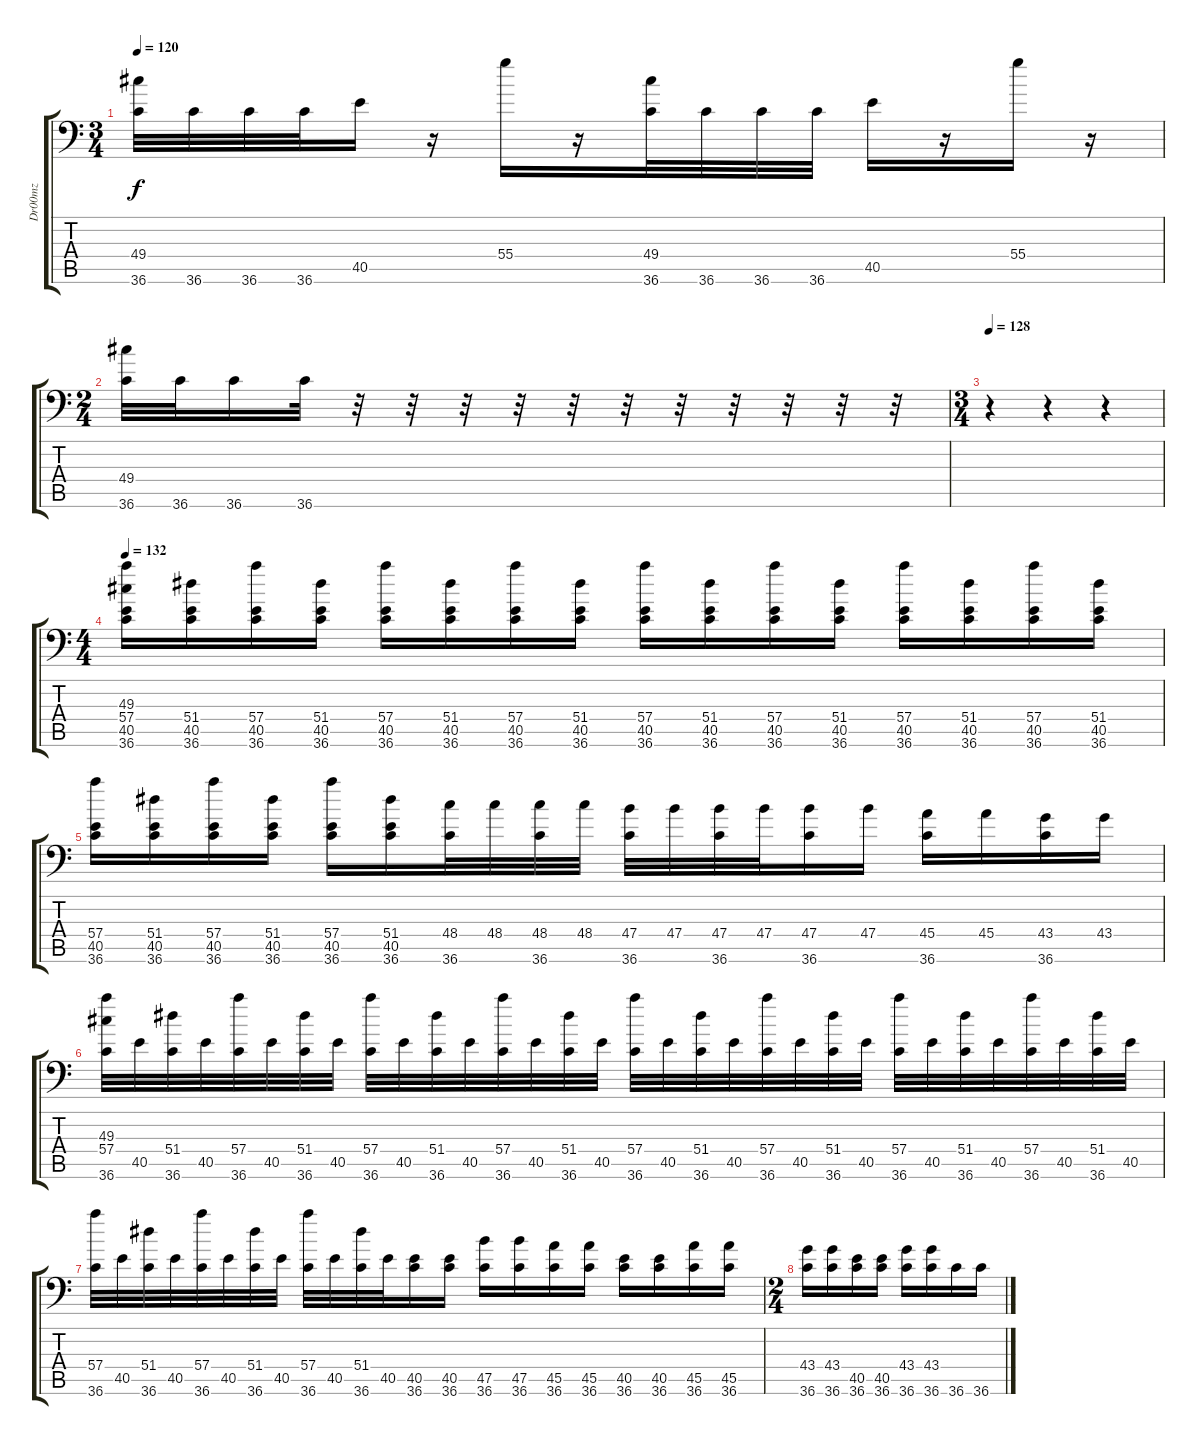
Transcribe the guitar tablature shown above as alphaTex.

\track ("Dr00mz" "Dr00mz") {instrument acousticgrandpiano}
\staff {score tabs}
\tuning (C-1 C-1 C-1 C-1 C-1 C-1) {hide}
\ts (3 4)
\tempo 120
\clef f4
\ks c
(49.4 36.6).32{dy f} 36.6.32 36.6.32 36.6.32 40.5.16 r.16 55.4.16 r.16 (49.4 36.6).32 36.6.32 36.6.32 36.6.32 40.5.16 r.16 55.4.16 r.16 |
\ts (2 4)
(49.4 36.6).32 36.6.32 36.6.16 36.6.32 r.32 r.32 r.32 r.32 r.32 r.32 r.32 r.32 r.32 r.32 r.32 |
\ts (3 4)
\tempo 128
r.4 r.4 r.4 |
\ts (4 4)
\tempo 132
(49.3 57.4 40.5 36.6).16 (51.4 40.5 36.6).16 (57.4 40.5 36.6).16 (51.4 40.5 36.6).16 (57.4 40.5 36.6).16 (51.4 40.5 36.6).16 (57.4 40.5 36.6).16 (51.4 40.5 36.6).16 (57.4 40.5 36.6).16 (51.4 40.5 36.6).16 (57.4 40.5 36.6).16 (51.4 40.5 36.6).16 (57.4 40.5 36.6).16 (51.4 40.5 36.6).16 (57.4 40.5 36.6).16 (51.4 40.5 36.6).16 |
(57.4 40.5 36.6).16 (51.4 40.5 36.6).16 (57.4 40.5 36.6).16 (51.4 40.5 36.6).16 (57.4 40.5 36.6).16 (51.4 40.5 36.6).16 (48.4 36.6).32 48.4.32 (48.4 36.6).32 48.4.32 (47.4 36.6).32 47.4.32 (47.4 36.6).32 47.4.32 (47.4 36.6).16 47.4.16 (45.4 36.6).16 45.4.16 (43.4 36.6).16 43.4.16 |
(49.3 57.4 36.6).32 40.5.32 (51.4 36.6).32 40.5.32 (57.4 36.6).32 40.5.32 (51.4 36.6).32 40.5.32 (57.4 36.6).32 40.5.32 (51.4 36.6).32 40.5.32 (57.4 36.6).32 40.5.32 (51.4 36.6).32 40.5.32 (57.4 36.6).32 40.5.32 (51.4 36.6).32 40.5.32 (57.4 36.6).32 40.5.32 (51.4 36.6).32 40.5.32 (57.4 36.6).32 40.5.32 (51.4 36.6).32 40.5.32 (57.4 36.6).32 40.5.32 (51.4 36.6).32 40.5.32 |
(57.4 36.6).32 40.5.32 (51.4 36.6).32 40.5.32 (57.4 36.6).32 40.5.32 (51.4 36.6).32 40.5.32 (57.4 36.6).32 40.5.32 (51.4 36.6).32 40.5.32 (40.5 36.6).16 (40.5 36.6).16 (47.5 36.6).16 (47.5 36.6).16 (45.5 36.6).16 (45.5 36.6).16 (40.5 36.6).16 (40.5 36.6).16 (45.5 36.6).16 (45.5 36.6).16 |
\ts (2 4)
(43.4 36.6).16 (43.4 36.6).16 (40.5 36.6).16 (40.5 36.6).16 (43.4 36.6).16 (43.4 36.6).16 36.6.16 36.6.16
